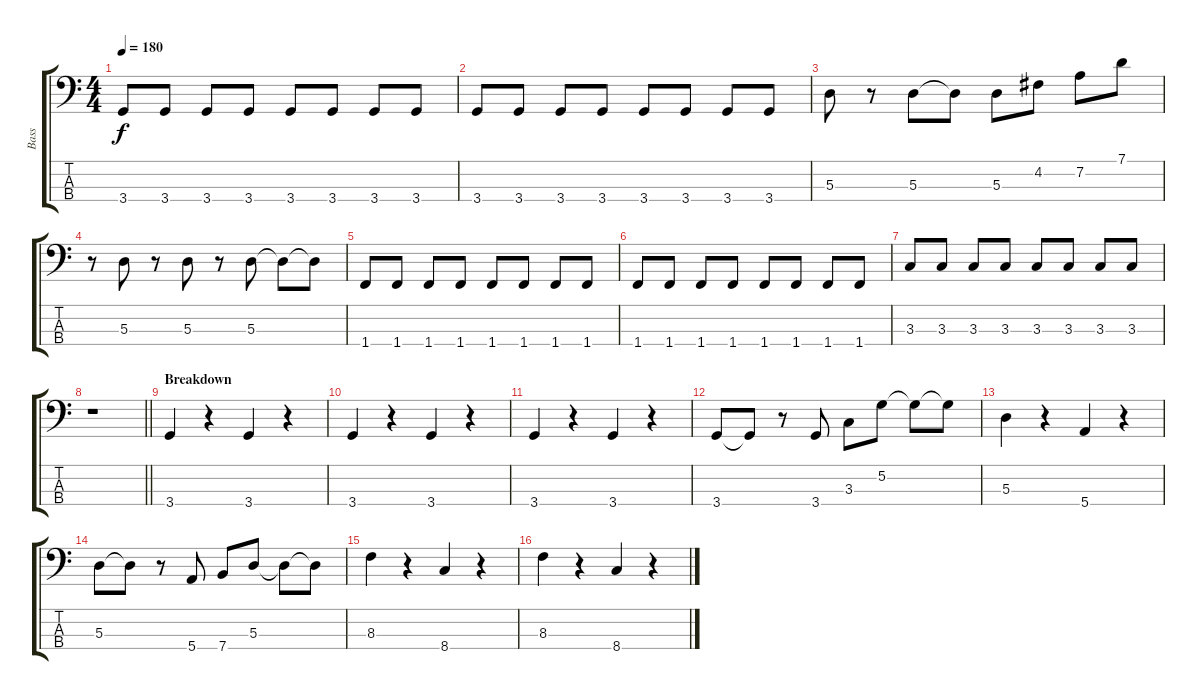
\track ("Bass" "Bass") {instrument electricbasspick}
\staff {score tabs}
\tuning (G2 D2 A1 E1) {hide}
\ts (4 4)
\tempo 180
\clef f4
\ks c
3.4.8{dy f} 3.4.8 3.4.8 3.4.8 3.4.8 3.4.8 3.4.8 3.4.8 |
3.4.8 3.4.8 3.4.8 3.4.8 3.4.8 3.4.8 3.4.8 3.4.8 |
5.3.8 r.8 5.3.8 5.3{t}.8 5.3.8 4.2.8 7.2.8 7.1.8 |
r.8 5.3.8 r.8 5.3.8 r.8 5.3.8 5.3{t}.8 5.3{t}.8 |
1.4.8 1.4.8 1.4.8 1.4.8 1.4.8 1.4.8 1.4.8 1.4.8 |
1.4.8 1.4.8 1.4.8 1.4.8 1.4.8 1.4.8 1.4.8 1.4.8 |
3.3.8 3.3.8 3.3.8 3.3.8 3.3.8 3.3.8 3.3.8 3.3.8 |
\barLineRight lightlight
r.1 |
\section ("" "Breakdown")
3.4.4 r.4 3.4.4 r.4 |
3.4.4 r.4 3.4.4 r.4 |
3.4.4 r.4 3.4.4 r.4 |
3.4.8 3.4{t}.8 r.8 3.4.8 3.3.8 5.2.8 5.2{t}.8 5.2{t}.8 |
5.3.4 r.4 5.4.4 r.4 |
5.3.8 5.3{t}.8 r.8 5.4.8 7.4.8 5.3.8 5.3{t}.8 5.3{t}.8 |
8.3.4 r.4 8.4.4 r.4 |
8.3.4 r.4 8.4.4 r.4
